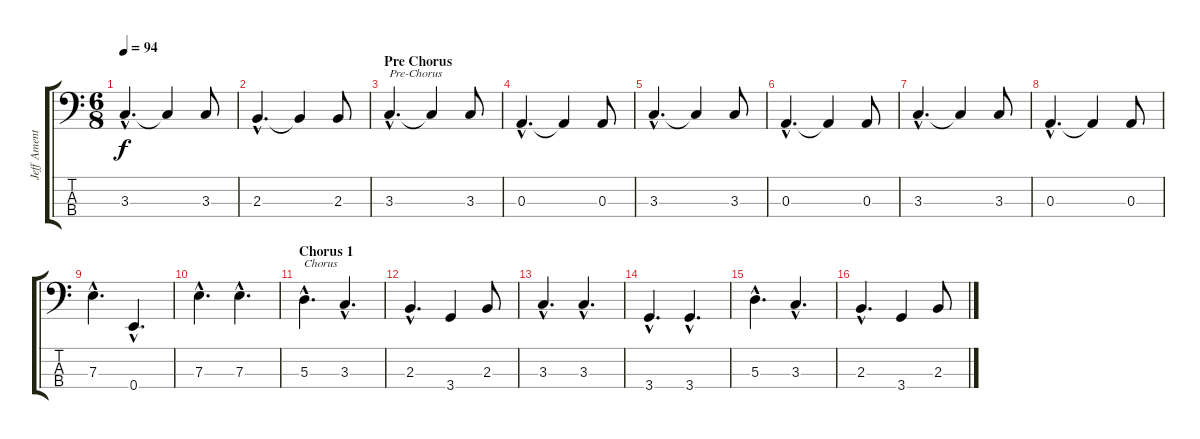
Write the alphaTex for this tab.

\track ("Jeff Ament" "Jeff Ament") {instrument electricbassfinger}
\staff {score tabs}
\tuning (G2 D2 A1 E1) {hide}
\ts (6 8)
\tempo 94
\clef f4
\ks c
3.3{hac}.4{d dy f} 3.3{t}.4 3.3.8 |
2.3{hac}.4{d} 2.3{t}.4 2.3.8 |
\section ("" "Pre Chorus")
3.3{hac}.4{d txt "Pre-Chorus"} 3.3{t}.4 3.3.8 |
0.3{hac}.4{d} 0.3{t}.4 0.3.8 |
3.3{hac}.4{d} 3.3{t}.4 3.3.8 |
0.3{hac}.4{d} 0.3{t}.4 0.3.8 |
3.3{hac}.4{d} 3.3{t}.4 3.3.8 |
0.3{hac}.4{d} 0.3{t}.4 0.3.8 |
7.3{hac}.4{d} 0.4{hac}.4{d} |
7.3{hac}.4{d} 7.3{hac}.4{d} |
\section ("" "Chorus 1")
5.3{hac}.4{d txt "Chorus"} 3.3{hac}.4{d} |
2.3{hac}.4{d} 3.4.4 2.3.8 |
3.3{hac}.4{d} 3.3{hac}.4{d} |
3.4{hac}.4{d} 3.4{hac}.4{d} |
5.3{hac}.4{d} 3.3{hac}.4{d} |
2.3{hac}.4{d} 3.4.4 2.3.8
